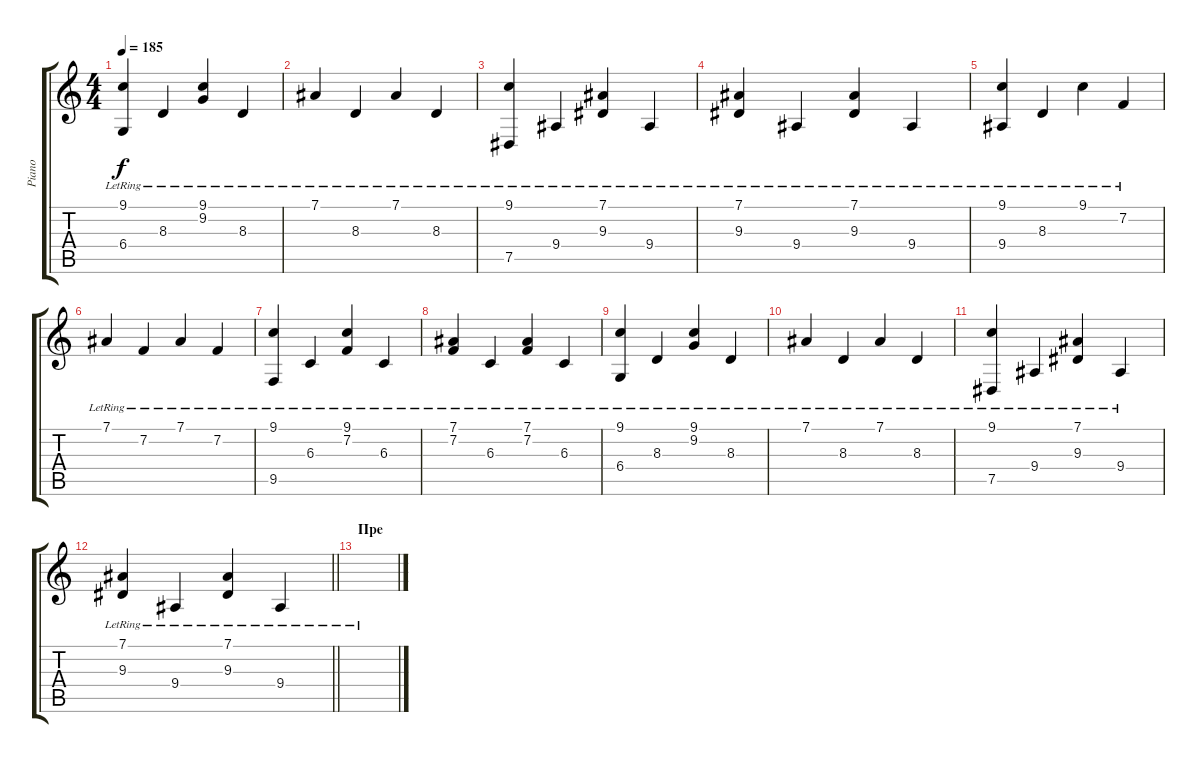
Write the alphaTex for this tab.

\track ("Piano" "Piano") {instrument brightacousticpiano}
\staff {score tabs}
\tuning (Eb4 Bb3 Gb3 Db3 Ab2 Eb2) {hide}
\ts (4 4)
\tempo 185
\clef g2
\ks c
(9.1{lr} 6.4{lr}).4{dy f} 8.3{lr}.4 (9.1{lr} 9.2{lr}).4 8.3{lr}.4 |
7.1{lr}.4 8.3{lr}.4 7.1{lr}.4 8.3{lr}.4 |
(9.1{lr} 7.5{lr}).4 9.4{lr}.4 (7.1{lr} 9.3{lr}).4 9.4{lr}.4 |
(7.1{lr} 9.3{lr}).4 9.4{lr}.4 (7.1{lr} 9.3{lr}).4 9.4{lr}.4 |
(9.1{lr} 9.4{lr}).4 8.3{lr}.4 9.1{lr}.4 7.2{lr}.4 |
7.1{lr}.4 7.2{lr}.4 7.1{lr}.4 7.2{lr}.4 |
(9.1{lr} 9.5{lr}).4 6.3{lr}.4 (9.1{lr} 7.2{lr}).4 6.3{lr}.4 |
(7.1{lr} 7.2{lr}).4 6.3{lr}.4 (7.1{lr} 7.2{lr}).4 6.3{lr}.4 |
(9.1{lr} 6.4{lr}).4 8.3{lr}.4 (9.1{lr} 9.2{lr}).4 8.3{lr}.4 |
7.1{lr}.4 8.3{lr}.4 7.1{lr}.4 8.3{lr}.4 |
(9.1{lr} 7.5{lr}).4 9.4{lr}.4 (7.1{lr} 9.3{lr}).4 9.4{lr}.4 |
\barLineRight lightlight
(7.1{lr} 9.3{lr}).4 9.4{lr}.4 (7.1{lr} 9.3{lr}).4 9.4{lr}.4 |
\section ("" "Пре")
